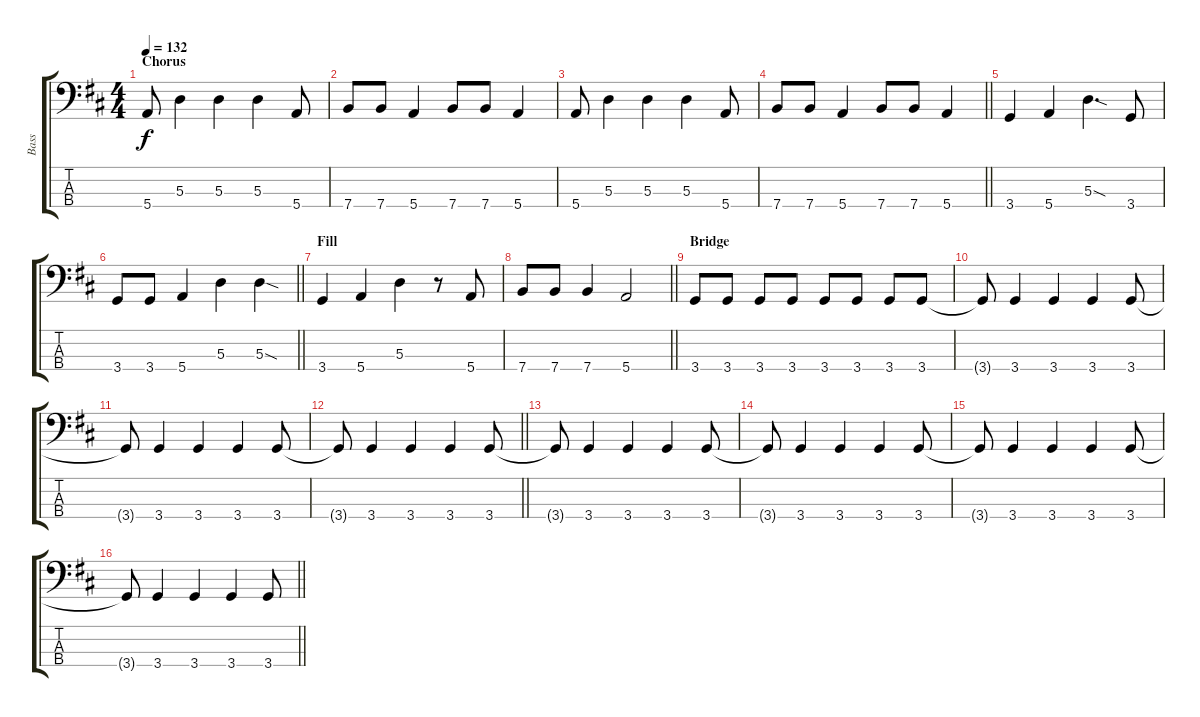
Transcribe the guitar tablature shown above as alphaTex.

\track ("Bass" "Bass") {instrument electricbasspick}
\staff {score tabs}
\tuning (G2 D2 A1 E1) {hide}
\ts (4 4)
\section ("" "Chorus")
\tempo 132
\clef f4
\ks d
5.4.8{dy f} 5.3.4 5.3.4 5.3.4 5.4.8 |
7.4.8 7.4.8 5.4.4 7.4.8 7.4.8 5.4.4 |
5.4.8 5.3.4 5.3.4 5.3.4 5.4.8 |
\barLineRight lightlight
7.4.8 7.4.8 5.4.4 7.4.8 7.4.8 5.4.4 |
3.4.4 5.4.4 5.3{sod}.4{d} 3.4.8 |
\barLineRight lightlight
3.4.8 3.4.8 5.4.4 5.3.4 5.3{sod}.4 |
\section ("" "Fill")
3.4.4 5.4.4 5.3.4 r.8 5.4.8 |
\barLineRight lightlight
7.4.8 7.4.8 7.4.4 5.4.2 |
\section ("" "Bridge")
3.4.8 3.4.8 3.4.8 3.4.8 3.4.8 3.4.8 3.4.8 3.4.8 |
3.4{t}.8 3.4.4 3.4.4 3.4.4 3.4.8 |
3.4{t}.8 3.4.4 3.4.4 3.4.4 3.4.8 |
\barLineRight lightlight
3.4{t}.8 3.4.4 3.4.4 3.4.4 3.4.8 |
3.4{t}.8 3.4.4 3.4.4 3.4.4 3.4.8 |
3.4{t}.8 3.4.4 3.4.4 3.4.4 3.4.8 |
3.4{t}.8 3.4.4 3.4.4 3.4.4 3.4.8 |
\barLineRight lightlight
3.4{t}.8 3.4.4 3.4.4 3.4.4 3.4.8
